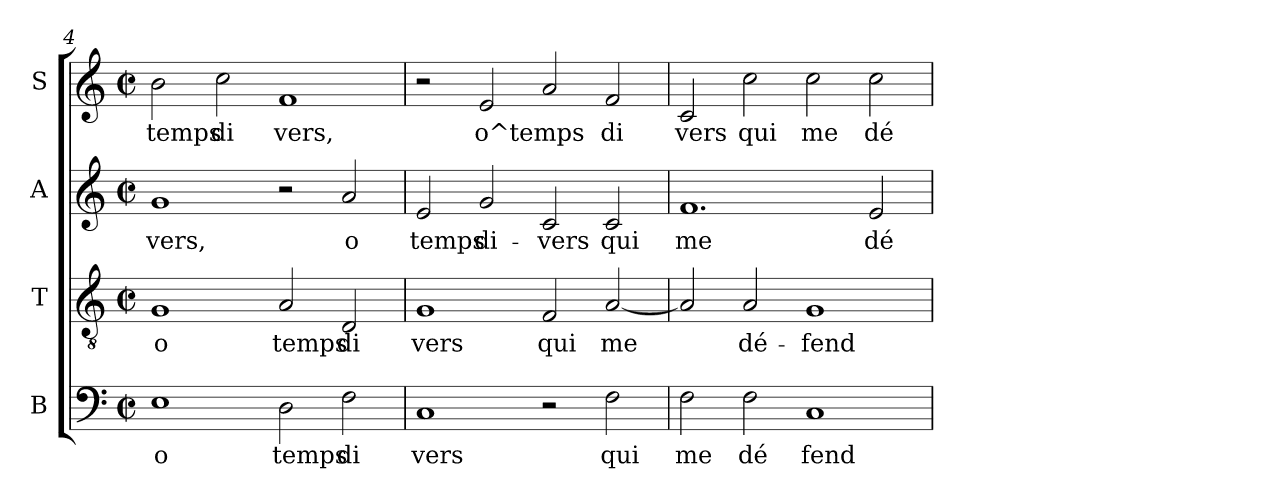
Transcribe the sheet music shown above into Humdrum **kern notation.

**kern	**text	**kern	**text	**kern	**text	**kern	**text
*part4	*part4	*part3	*part3	*part2	*part2	*part1	*part1
*staff4	*staff4	*staff3	*staff3	*staff2	*staff2	*staff1	*staff1
*I"B	*	*I"T	*	*I"A	*	*I"S	*
*clefF4	*	*clefGv2	*	*clefG2	*	*clefG2	*
*k[]	*	*k[]	*	*k[]	*	*k[]	*
*C:	*	*C:	*	*C:	*	*C:	*
*M2/2	*	*M2/2	*	*M2/2	*	*M2/2	*
*met(c|)	*	*met(c|)	*	*met(c|)	*	*met(c|)	*
=4	=4	=4	=4	=4	=4	=4	=4
!	!LO:LY:b:cj	!	!LO:LY:b:cj	!	!LO:LY:b:cj	!	!LO:LY:b:cj
1E	o	1G	o	1g	-vers,	2b\	temps
!	!	!	!	!	!	!	!LO:LY:b:cj
.	.	.	.	.	.	2cc\	di
!	!LO:LY:b:cj	!	!LO:LY:b:cj	!	!	!	!LO:LY:b:cj
2D\	temps	2A/	temps	2r	.	1f	vers,
!	!LO:LY:b:cj	!	!LO:LY:b:cj	!	!LO:LY:b:cj	!	!
2F\	di	2D/	di	2a/	o	.	.
=5	=5	=5	=5	=5	=5	=5	=5
!	!LO:LY:b:cj	!	!LO:LY:b:cj	!	!LO:LY:b:cj	!	!
1C	vers	1G	vers	2e/	temps	2r	.
!	!	!	!	!	!LO:LY:b:cj	!	!LO:LY:b:cj
.	.	.	.	2g/	di-	2e/	o^temps
!	!	!	!LO:LY:b:cj	!	!LO:LY:b:cj	!	!LO:LY:b:cj
2r	.	2F/	qui	2c/	-vers	2a/	.
!	!LO:LY:b:cj	!	!LO:LY:b:cj	!	!LO:LY:b:cj	!	!LO:LY:b:cj
2F\	qui	[<2A/	me	2c/	qui	2f/	di
!!LO:LB:g=z
=6	=6	=6	=6	=6	=6	=6	=6
!	!LO:LY:b:cj	!	!LO:LY:b:cj	!	!LO:LY:b:cj	!	!LO:LY:b:cj
2F\	me	2A/]	.	1.f	me	2c/	vers
!	!LO:LY:b:cj	!	!LO:LY:b:cj	!	!	!	!LO:LY:b:cj
2F\	dé	2A/	dé-	.	.	2cc\	qui
!	!LO:LY:b:cj	!	!LO:LY:b:cj	!	!	!	!LO:LY:b:cj
1C	fend	1G	-fend	.	.	2cc\	me
!	!	!	!	!	!LO:LY:b:cj	!	!LO:LY:b:cj
.	.	.	.	2e/	dé-	2cc\	dé
=	=	=	=	=	=	=	=
*-	*-	*-	*-	*-	*-	*-	*-
